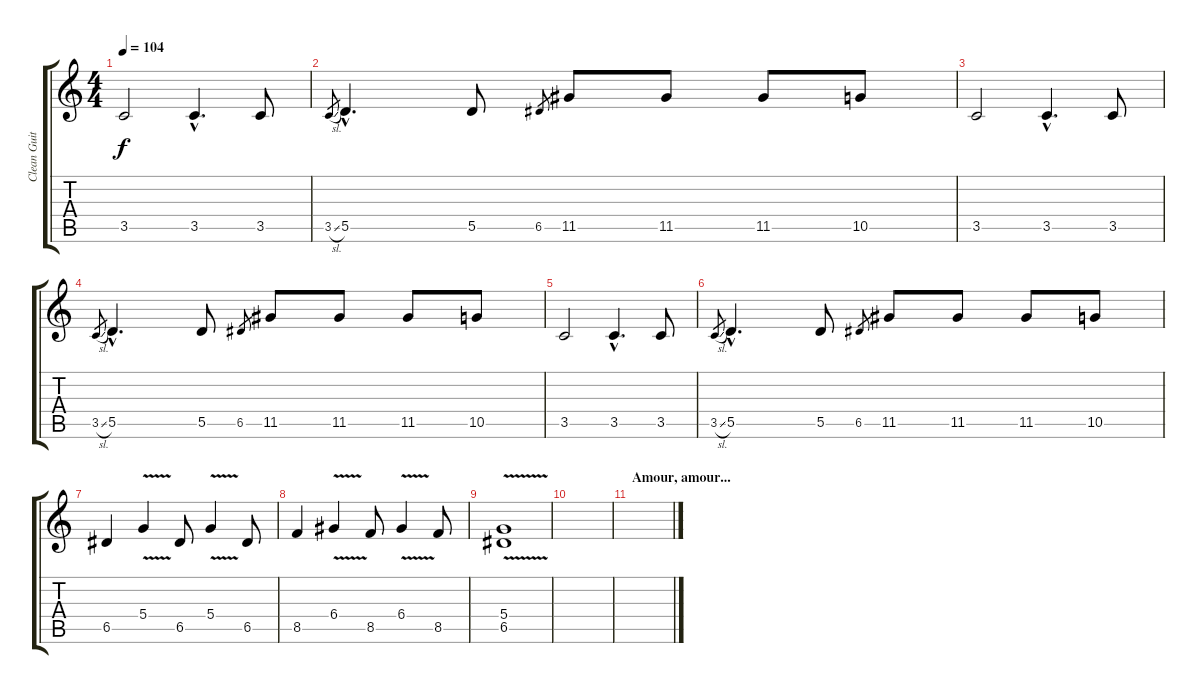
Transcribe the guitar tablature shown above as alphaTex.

\track ("Clean Guitar 2" "Clean Guit") {instrument electricguitarclean}
\staff {score tabs}
\tuning (E4 B3 G3 D3 A2 D2) {hide}
\ts (4 4)
\tempo 104
\clef g2
\ks c
3.5.2{dy f} 3.5{hac}.4{d} 3.5.8 |
3.5{sl}.8{gr} 5.5{hac}.4{d} 5.5.8 6.5.8{gr} 11.5.8 11.5.8 11.5.8 10.5.8 |
3.5.2 3.5{hac}.4{d} 3.5.8 |
3.5{sl}.8{gr} 5.5{hac}.4{d} 5.5.8 6.5.8{gr} 11.5.8 11.5.8 11.5.8 10.5.8 |
3.5.2 3.5{hac}.4{d} 3.5.8 |
3.5{sl}.8{gr} 5.5{hac}.4{d} 5.5.8 6.5.8{gr} 11.5.8 11.5.8 11.5.8 10.5.8 |
6.5.4 5.4{v}.4 6.5.8 5.4{v}.4 6.5.8 |
8.5.4 6.4{v}.4 8.5.8 6.4{v}.4 8.5.8 |
(5.4 6.5{v}).1 |
|
\section ("" "Amour, amour...")
